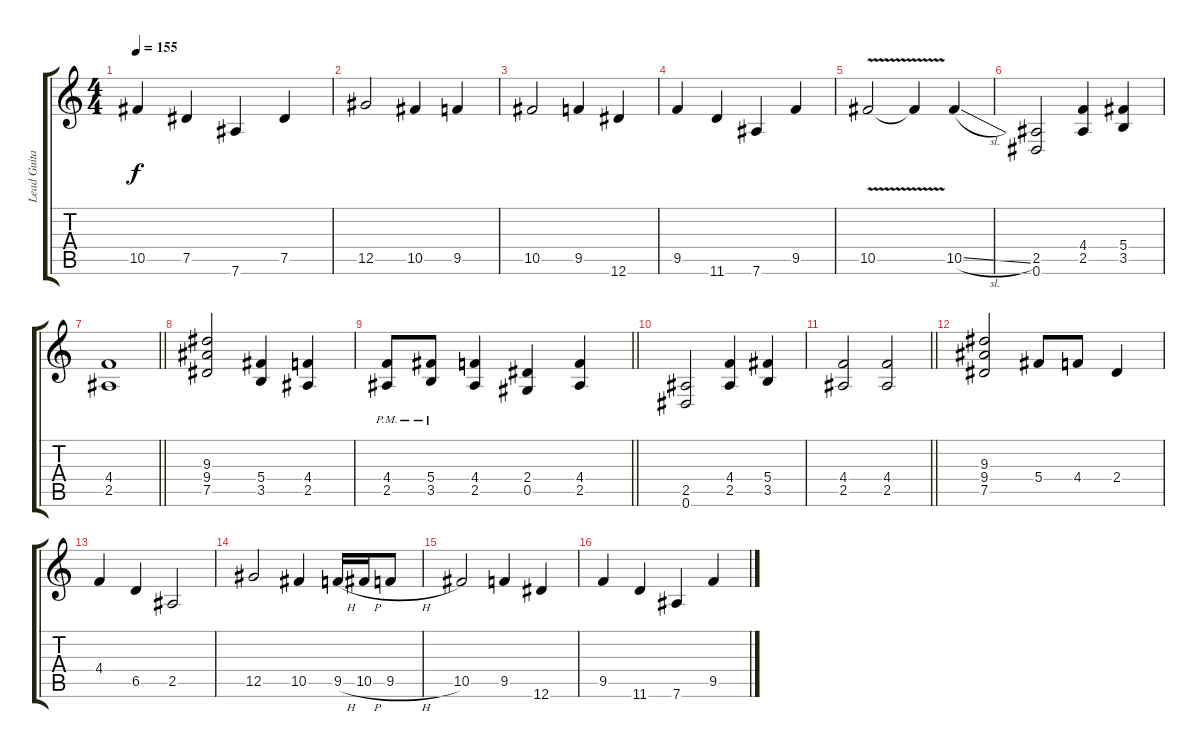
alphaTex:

\track ("Lead Guitar" "Lead Guita") {instrument overdrivenguitar}
\staff {score tabs}
\tuning (Eb4 Bb3 Gb3 Db3 Ab2 Eb2) {hide}
\ts (4 4)
\tempo 155
\clef g2
\ks c
10.5.4{dy f} 7.5.4 7.6.4 7.5.4 |
12.5.2 10.5.4 9.5.4 |
10.5.2 9.5.4 12.6.4 |
9.5.4 11.6.4 7.6.4 9.5.4 |
10.5{v}.2 10.5{t}.4 10.5{sl}.4 |
(2.5 0.6).2 (4.4 2.5).4 (5.4 3.5).4 |
\barLineRight lightlight
(4.4 2.5).1 |
(9.3 9.4 7.5).2 (5.4 3.5).4 (4.4 2.5).4 |
\barLineRight lightlight
(4.4{pm} 2.5{pm}).8 (5.4{pm} 3.5{pm}).8 (4.4 2.5).4 (2.4 0.5).4 (4.4 2.5).4 |
(2.5 0.6).2 (4.4 2.5).4 (5.4 3.5).4 |
\barLineRight lightlight
(4.4 2.5).2 (4.4 2.5).2 |
(9.3 9.4 7.5).2 5.4.8 4.4.8 2.4.4 |
4.4.4 6.5.4 2.5.2 |
12.5.2 10.5.4 9.5{h}.16 10.5{h}.16 9.5{h}.8 |
10.5.2 9.5.4 12.6.4 |
9.5.4 11.6.4 7.6.4 9.5.4
